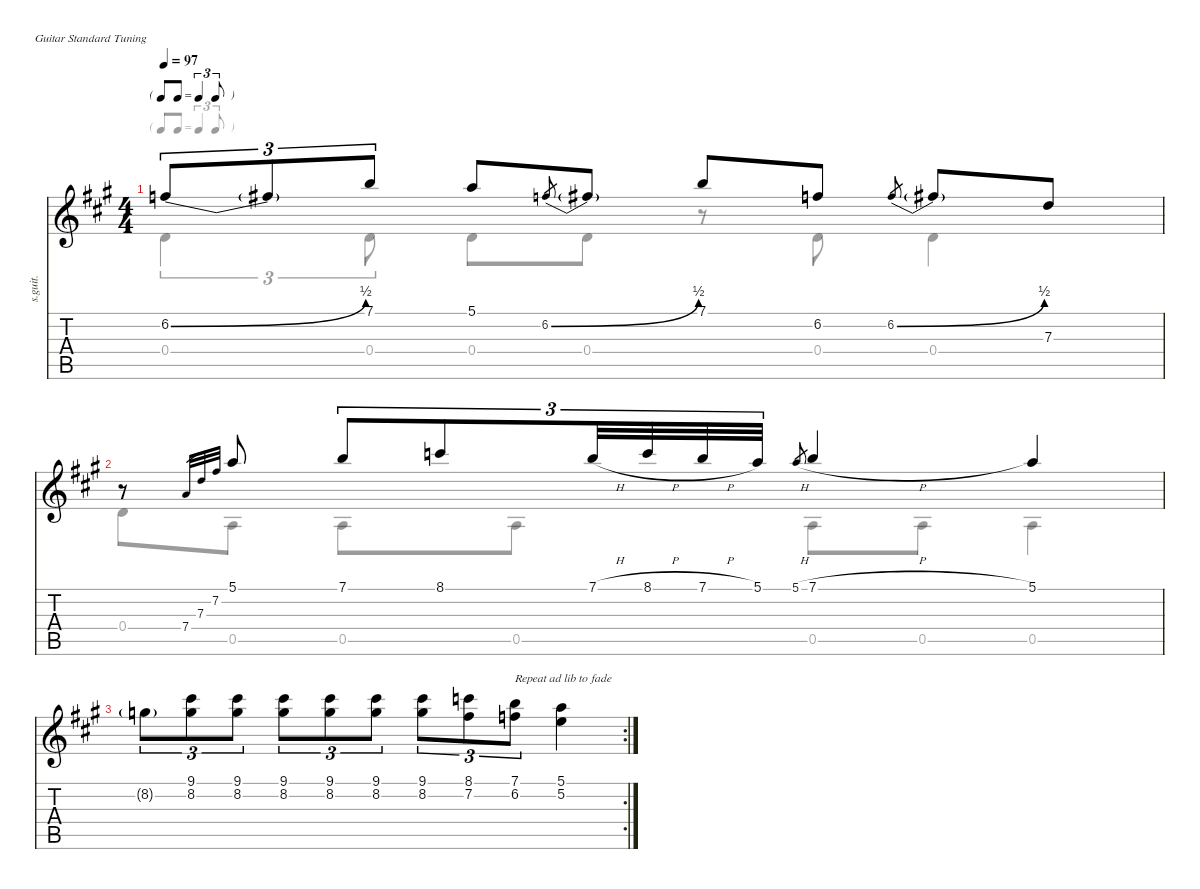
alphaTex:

\defaultSystemsLayout 4
\hideDynamics
\bracketExtendMode nobrackets
\otherSystemsTrackNameOrientation horizontal
\track ("Steel Guitar" "s.guit.") {instrument acousticguitarsteel}
\staff {score tabs}
\tuning (E4 B3 G3 D3 A2 E2)
\voice
\ts (4 4)
\tf triplet8th
\tempo 97
\clef g2
\scale
0.792946
\ks a
6.2{be (bend 0 0 13.2 2) acc forcenatural}.8{tu (3 2) dy mf beam Up} 6.2{t}.8{tu (3 2) beam Up} 7.1{acc forcenatural}.8{tu (3 2) beam Up} 5.1{acc forcenatural}.8{beam Up} 6.2{be (bend 0 0 13.2 2) acc forcenatural}.8{gr beam Up} 6.2{t}.8{beam Up} 7.1{acc forcenatural}.8{beam Up} 6.2{acc forcenatural}.8{beam Up} 6.2{be (bend 0 0 13.2 2) acc forcenatural}.8{gr beam Up} 6.2{t}.8{beam Up} 7.3{acc forcenatural}.8{beam Up} |
\scale
1.31756 r.8{beam Up} 7.4{acc forcenatural}.32{gr beam Up} 7.3{acc forcenatural}.32{gr beam Up} 7.2{acc #}.32{gr beam Up} 5.1{acc forcenatural}.8{beam Up} 7.1{acc forcenatural}.8{tu (3 2) beam Up} 8.1{acc forcenatural}.8{tu (3 2) beam Up} 7.1{h acc forcenatural}.32{tu (3 2) beam Up} 8.1{h acc forcenatural}.32{tu (3 2) beam Up} 7.1{h acc forcenatural}.32{tu (3 2) beam Up} 5.1{acc forcenatural}.32{tu (3 2) beam Up} 5.1{h acc forcenatural}.8{gr beam Up} 7.1{h acc forcenatural}.4{beam Up} 5.1{acc forcenatural}.4{beam Up} |
\rc 2
\scale
0.682445 8.2{g acc forcenatural}.8{tu (3 2) beam Down} (8.2{acc forcenatural} 9.1{acc #}).8{tu (3 2) beam Down} (8.2{acc forcenatural} 9.1{acc #}).8{tu (3 2) beam Down} (8.2{acc forcenatural} 9.1{acc #}).8{tu (3 2) beam Down} (8.2{acc forcenatural} 9.1{acc #}).8{tu (3 2) beam Down} (8.2{acc forcenatural} 9.1{acc #}).8{tu (3 2) beam Down} (8.2{acc forcenatural} 9.1{acc #}).8{tu (3 2) beam Down} (7.2{acc #} 8.1{acc forcenatural}).8{tu (3 2) beam Down} (6.2{acc forcenatural} 7.1{acc forcenatural}).8{tu (3 2) txt "Repeat ad lib to fade" beam Down} (5.2{acc forcenatural} 5.1{acc forcenatural}).4{beam Down}
\voice
\clef g2
\ottava regular
\simile none
\scale
0.792946
\ks a
0.4{acc forcenatural}.4{tu (3 2) dy mf beam Down} 0.4{acc forcenatural}.8{tu (3 2) beam Down} 0.4{acc forcenatural}.8{beam Down} 0.4{acc forcenatural}.8{beam Down} r.8{beam Down} 0.4{acc forcenatural}.8{beam Down} 0.4{acc forcenatural}.4{beam Down} |
\scale
1.31756 0.4{acc forcenatural}.8{beam Down} 0.5{acc forcenatural}.8{beam Down} 0.5{acc forcenatural}.8{beam Down} 0.5{acc forcenatural}.8{beam Down} 0.5{acc forcenatural}.8{beam Down} 0.5{acc forcenatural}.8{beam Down} 0.5{acc forcenatural}.4{beam Down} |
\scale
0.682445
